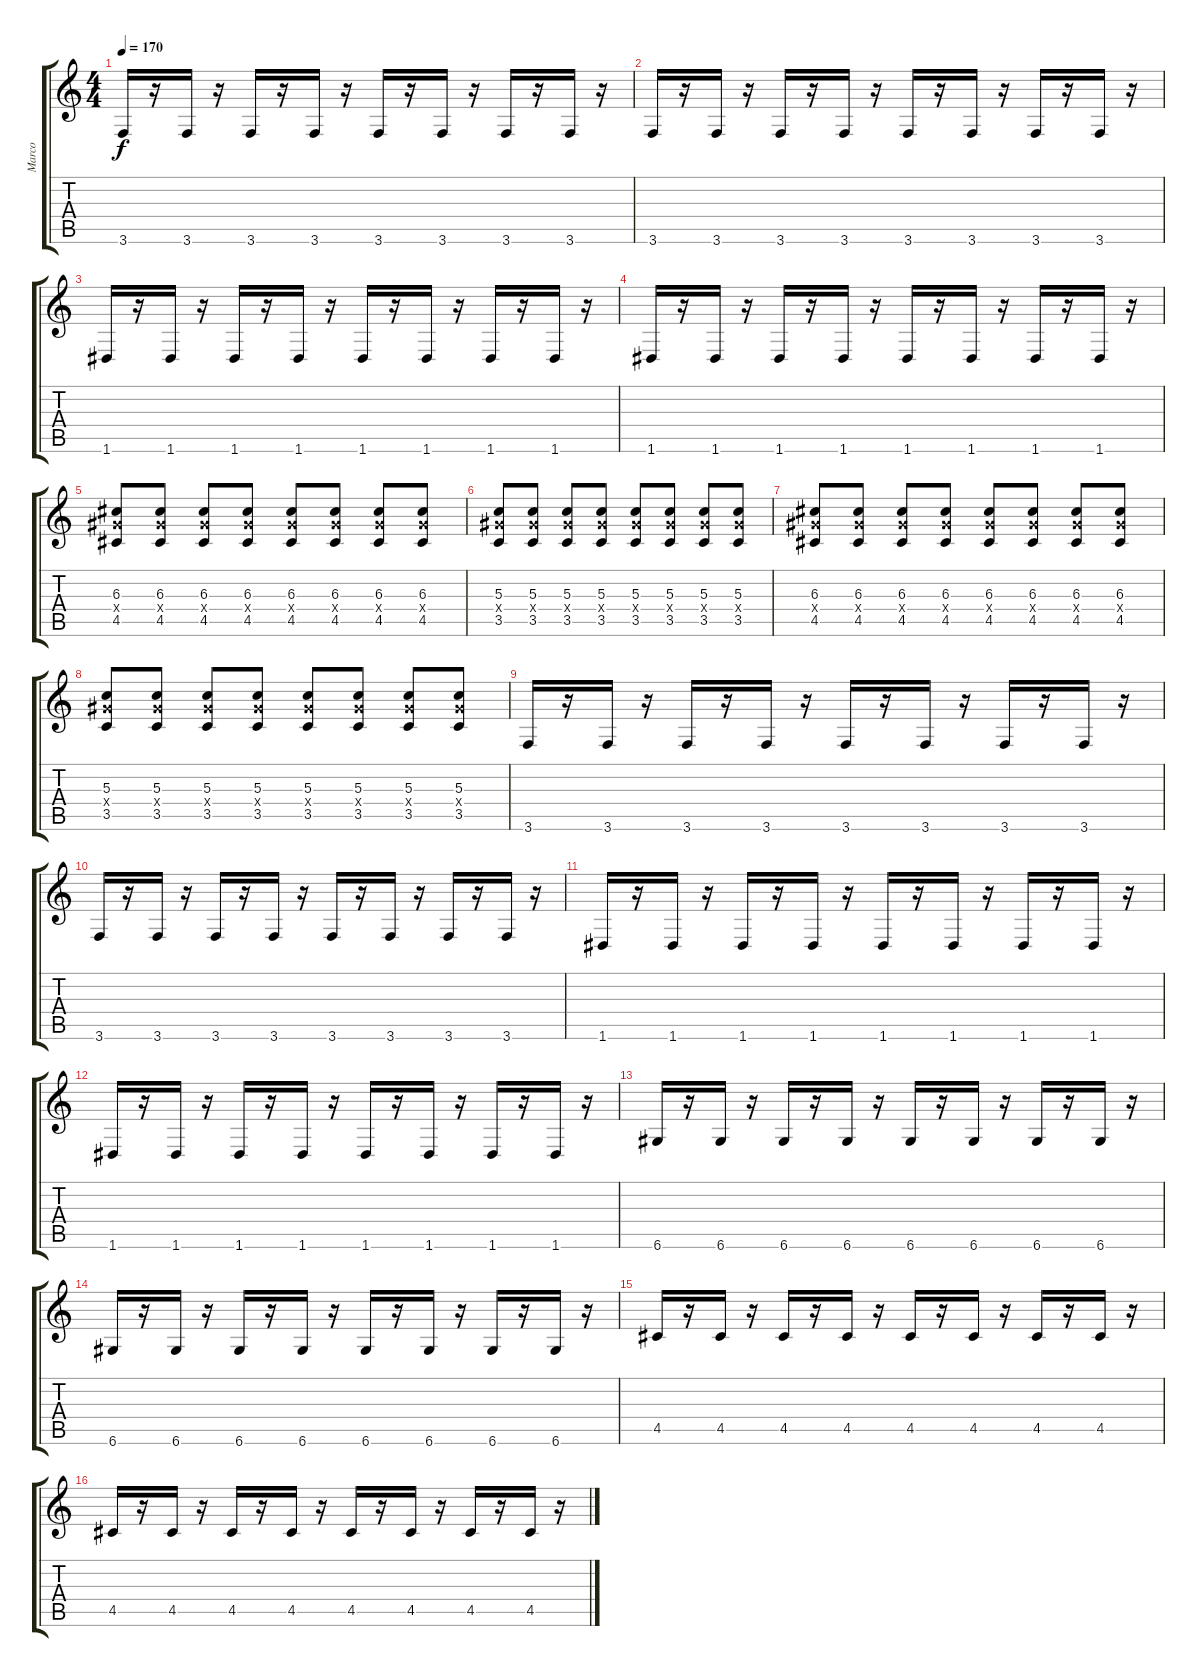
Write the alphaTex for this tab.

\track ("Marco" "Marco") {instrument electricguitarmuted}
\staff {score tabs}
\tuning (E4 B3 G3 D3 A2 D2) {hide}
\ts (4 4)
\tempo 170
\clef g2
\ks c
3.6.16{dy f instrument distortionguitar} r.16 3.6.16 r.16 3.6.16 r.16 3.6.16 r.16 3.6.16 r.16 3.6.16 r.16 3.6.16 r.16 3.6.16 r.16 |
3.6.16 r.16 3.6.16 r.16 3.6.16 r.16 3.6.16 r.16 3.6.16 r.16 3.6.16 r.16 3.6.16 r.16 3.6.16 r.16 |
1.6.16 r.16 1.6.16 r.16 1.6.16 r.16 1.6.16 r.16 1.6.16 r.16 1.6.16 r.16 1.6.16 r.16 1.6.16 r.16 |
1.6.16 r.16 1.6.16 r.16 1.6.16 r.16 1.6.16 r.16 1.6.16 r.16 1.6.16 r.16 1.6.16 r.16 1.6.16 r.16 |
(6.3 6.4{x} 4.5).8{instrument distortionguitar} (6.3 6.4{x} 4.5).8 (6.3 6.4{x} 4.5).8 (6.3 6.4{x} 4.5).8 (6.3 6.4{x} 4.5).8 (6.3 6.4{x} 4.5).8 (6.3 6.4{x} 4.5).8 (6.3 6.4{x} 4.5).8 |
(5.3 6.4{x} 3.5).8 (5.3 6.4{x} 3.5).8 (5.3 6.4{x} 3.5).8 (5.3 6.4{x} 3.5).8 (5.3 6.4{x} 3.5).8 (5.3 6.4{x} 3.5).8 (5.3 6.4{x} 3.5).8 (5.3 6.4{x} 3.5).8 |
(6.3 6.4{x} 4.5).8 (6.3 6.4{x} 4.5).8 (6.3 6.4{x} 4.5).8 (6.3 6.4{x} 4.5).8 (6.3 6.4{x} 4.5).8 (6.3 6.4{x} 4.5).8 (6.3 6.4{x} 4.5).8 (6.3 6.4{x} 4.5).8 |
(5.3 6.4{x} 3.5).8 (5.3 6.4{x} 3.5).8 (5.3 6.4{x} 3.5).8 (5.3 6.4{x} 3.5).8 (5.3 6.4{x} 3.5).8 (5.3 6.4{x} 3.5).8 (5.3 6.4{x} 3.5).8 (5.3 6.4{x} 3.5).8 |
3.6.16{instrument distortionguitar} r.16 3.6.16 r.16 3.6.16 r.16 3.6.16 r.16 3.6.16 r.16 3.6.16 r.16 3.6.16 r.16 3.6.16 r.16 |
3.6.16 r.16 3.6.16 r.16 3.6.16 r.16 3.6.16 r.16 3.6.16 r.16 3.6.16 r.16 3.6.16 r.16 3.6.16 r.16 |
1.6.16 r.16 1.6.16 r.16 1.6.16 r.16 1.6.16 r.16 1.6.16 r.16 1.6.16 r.16 1.6.16 r.16 1.6.16 r.16 |
1.6.16 r.16 1.6.16 r.16 1.6.16 r.16 1.6.16 r.16 1.6.16 r.16 1.6.16 r.16 1.6.16 r.16 1.6.16 r.16 |
6.6.16 r.16 6.6.16 r.16 6.6.16 r.16 6.6.16 r.16 6.6.16 r.16 6.6.16 r.16 6.6.16 r.16 6.6.16 r.16 |
6.6.16 r.16 6.6.16 r.16 6.6.16 r.16 6.6.16 r.16 6.6.16 r.16 6.6.16 r.16 6.6.16 r.16 6.6.16 r.16 |
4.5.16 r.16 4.5.16 r.16 4.5.16 r.16 4.5.16 r.16 4.5.16 r.16 4.5.16 r.16 4.5.16 r.16 4.5.16 r.16 |
4.5.16 r.16 4.5.16 r.16 4.5.16 r.16 4.5.16 r.16 4.5.16 r.16 4.5.16 r.16 4.5.16 r.16 4.5.16 r.16
